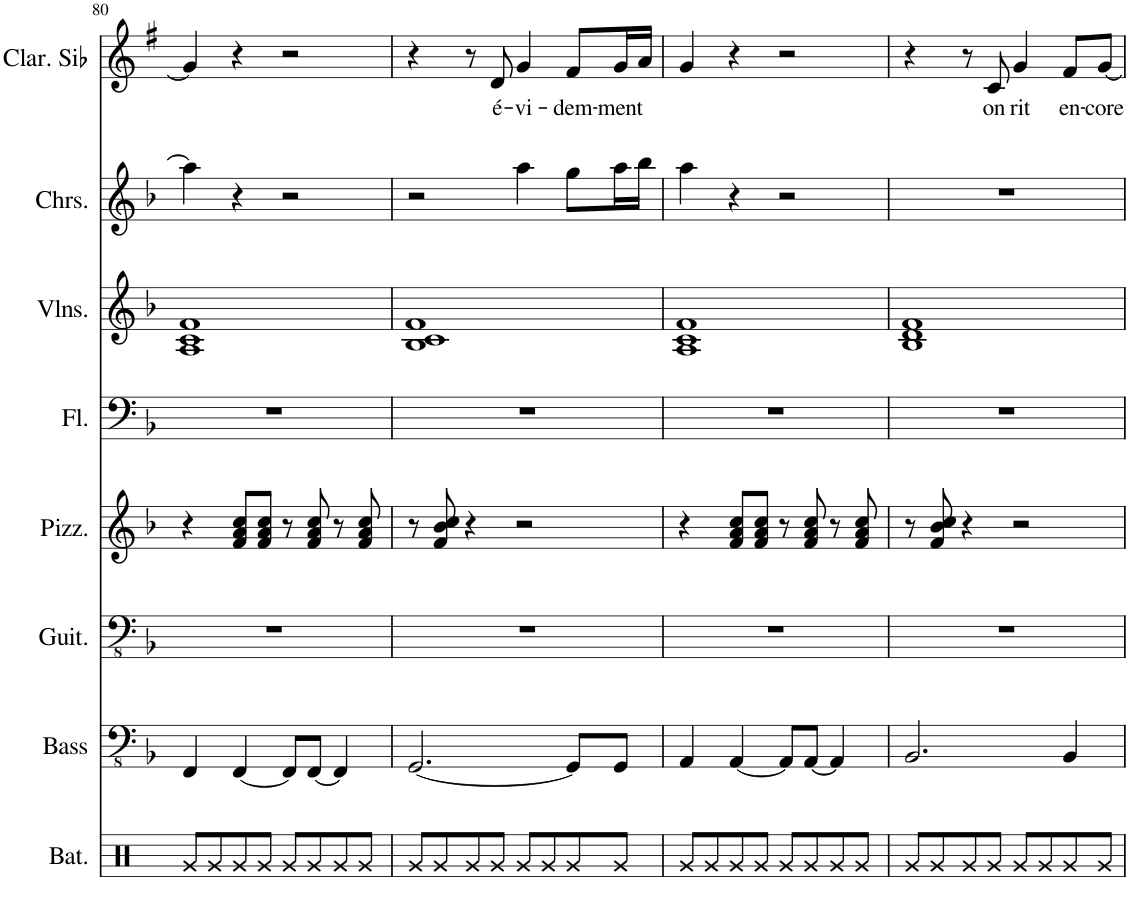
**kern	**kern	**kern	**kern	**kern	**kern	**kern	**kern	**text
*part8	*part7	*part6	*part5	*part4	*part3	*part2	*part1	*part1
*staff8	*staff7	*staff6	*staff5	*staff4	*staff3	*staff2	*staff1	*staff1
*I"Batterie	*I"Basse acoustique	*I"Guitare mute	*I"Pizzicato	*I"Flûte	*I"Violons	*I"Choeurs	*I"Clarinette en Sib	*
*I'Bat.	*I'Bass	*I'Guit.	*I'Pizz.	*I'Fl.	*I'Vlns.	*I'Chrs.	*I'Clar. Sib	*
!!LO:PB:g=z
*clefX	*clefFv4	*clefFv4	*clefG2	*clefF4	*clefG2	*clefG2	*clefG2	*
*	*	*	*	*	*	*	*Trd1c2	*
*k[]	*k[b-]	*k[b-]	*k[b-]	*k[b-]	*k[b-]	*k[b-]	*k[f#]	*
*M4/4	*M4/4	*M4/4	*M4/4	*M4/4	*M4/4	*M4/4	*M4/4	*
=80	=80	=80	=80	=80	=80	=80	=80	=80
8Rg/L	4FFF/	1r	4r	1r	1A 1c 1f	4aa\]	4g/]	.
8Rg/	.	.	.	.	.	.	.	.
8Rg/	[4FFF/	.	8f/ 8a/ 8cc/L	.	.	4r	4r	.
8Rg/J	.	.	8f/ 8a/ 8cc/J	.	.	.	.	.
8Rg/L	8FFF/L]	.	8r	.	.	2r	2r	.
8Rg/	[8FFF/J	.	8f/ 8a/ 8cc/	.	.	.	.	.
8Rg/	4FFF/]	.	8r	.	.	.	.	.
8Rg/J	.	.	8f/ 8a/ 8cc/	.	.	.	.	.
=81	=81	=81	=81	=81	=81	=81	=81	=81
8Rg/L	[2.GGG/	1r	8r	1r	1B- 1c 1f	2r	4r	.
8Rg/	.	.	8f/ 8b-/ 8cc/	.	.	.	.	.
8Rg/	.	.	4r	.	.	.	8r	.
!	!	!	!	!	!	!	!	!LO:LY:b
8Rg/J	.	.	.	.	.	.	8d/	é-
!	!	!	!	!	!	!	!	!LO:LY:b
8Rg/L	.	.	2r	.	.	4aa\	4g/	-vi-
8Rg/	.	.	.	.	.	.	.	.
!	!	!	!	!	!	!	!	!LO:LY:b
8Rg/	8GGG/L]	.	.	.	.	8gg\L	8f#/L	-dem-
!	!	!	!	!	!	!	!	!LO:LY:b
8Rg/J	8GGG/J	.	.	.	.	16aa\L	16g/L	-ment
.	.	.	.	.	.	16bb-\JJ	16a/JJ	.
=82	=82	=82	=82	=82	=82	=82	=82	=82
8Rg/L	4AAA/	1r	4r	1r	1A 1c 1f	4aa\	4g/	.
8Rg/	.	.	.	.	.	.	.	.
8Rg/	[4AAA/	.	8f/ 8a/ 8cc/L	.	.	4r	4r	.
8Rg/J	.	.	8f/ 8a/ 8cc/J	.	.	.	.	.
8Rg/L	8AAA/L]	.	8r	.	.	2r	2r	.
8Rg/	[8AAA/J	.	8f/ 8a/ 8cc/	.	.	.	.	.
8Rg/	4AAA/]	.	8r	.	.	.	.	.
8Rg/J	.	.	8f/ 8a/ 8cc/	.	.	.	.	.
=83	=83	=83	=83	=83	=83	=83	=83	=83
8Rg/L	2.BBB-/	1r	8r	1r	1B- 1d 1f	1r	4r	.
8Rg/	.	.	8f/ 8b-/ 8cc/	.	.	.	.	.
8Rg/	.	.	4r	.	.	.	8r	.
!	!	!	!	!	!	!	!	!LO:LY:b
8Rg/J	.	.	.	.	.	.	8c/	on
!	!	!	!	!	!	!	!	!LO:LY:b
8Rg/L	.	.	2r	.	.	.	4g/	rit
8Rg/	.	.	.	.	.	.	.	.
!	!	!	!	!	!	!	!	!LO:LY:b
8Rg/	4BBB-/	.	.	.	.	.	8f#/L	en-
!	!	!	!	!	!	!	!	!LO:LY:b
8Rg/J	.	.	.	.	.	.	[8g/J	-core
=	=	=	=	=	=	=	=	=
*-	*-	*-	*-	*-	*-	*-	*-	*-
